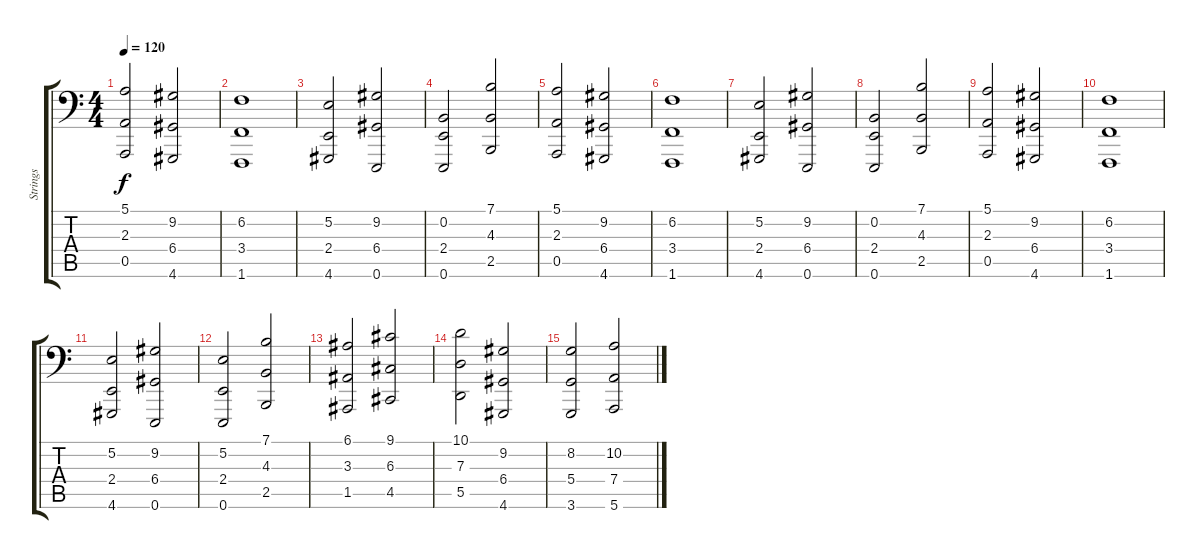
\track ("Strings" "Strings") {instrument stringensemble2}
\staff {score tabs}
\tuning (E3 B2 G2 D2 A1 E1) {hide}
\ts (4 4)
\tempo 120
\clef f4
\ks c
(5.1 2.3 0.5).2{dy f} (9.2 6.4 4.6).2 |
(6.2 3.4 1.6).1 |
(5.2 2.4 4.6).2 (9.2 6.4 0.6).2 |
(0.2 2.4 0.6).2 (7.1 4.3 2.5).2 |
(5.1 2.3 0.5).2 (9.2 6.4 4.6).2 |
(6.2 3.4 1.6).1 |
(5.2 2.4 4.6).2 (9.2 6.4 0.6).2 |
(0.2 2.4 0.6).2 (7.1 4.3 2.5).2 |
(5.1 2.3 0.5).2 (9.2 6.4 4.6).2 |
(6.2 3.4 1.6).1 |
(5.2 2.4 4.6).2 (9.2 6.4 0.6).2 |
(5.2 2.4 0.6).2 (7.1 4.3 2.5).2 |
(6.1 3.3 1.5).2 (9.1 6.3 4.5).2 |
(10.1 7.3 5.5).2 (9.2 6.4 4.6).2 |
(8.2 5.4 3.6).2 (10.2 7.4 5.6).2
